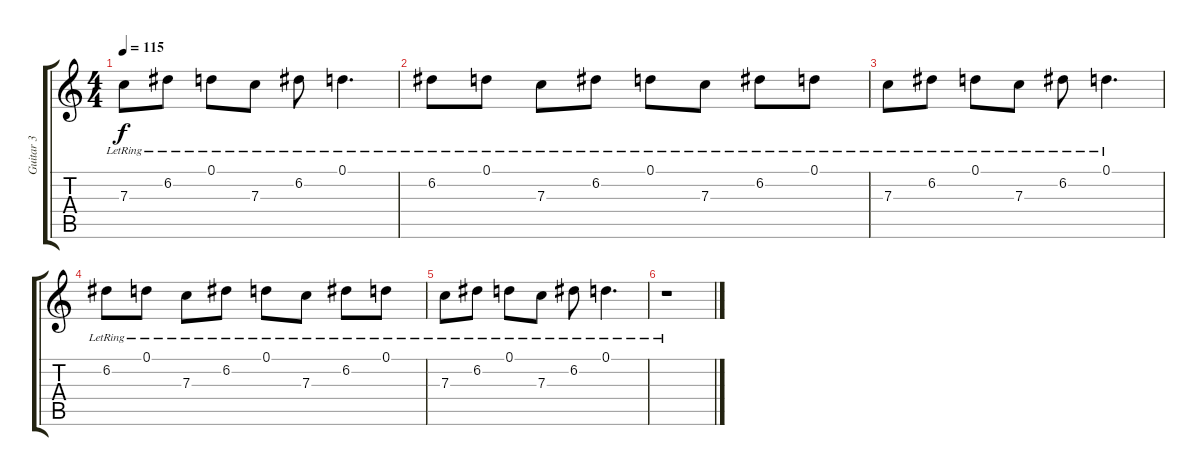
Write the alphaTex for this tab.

\track ("Guitar 3" "Guitar 3") {instrument electricguitarclean}
\staff {score tabs}
\tuning (D4 A3 F3 C3 G2 C2) {hide}
\ts (4 4)
\tempo 115
\clef g2
\ks c
7.3{lr}.8{dy f} 6.2{lr}.8 0.1{lr}.8 7.3{lr}.8 6.2{lr}.8 0.1{lr}.4{d} |
6.2{lr}.8 0.1{lr}.8 7.3{lr}.8 6.2{lr}.8 0.1{lr}.8 7.3{lr}.8 6.2{lr}.8 0.1{lr}.8 |
7.3{lr}.8 6.2{lr}.8 0.1{lr}.8 7.3{lr}.8 6.2{lr}.8 0.1{lr}.4{d} |
6.2{lr}.8 0.1{lr}.8 7.3{lr}.8 6.2{lr}.8 0.1{lr}.8 7.3{lr}.8 6.2{lr}.8 0.1{lr}.8 |
7.3{lr}.8 6.2{lr}.8 0.1{lr}.8 7.3{lr}.8 6.2{lr}.8 0.1{lr}.4{d} |
r.1
